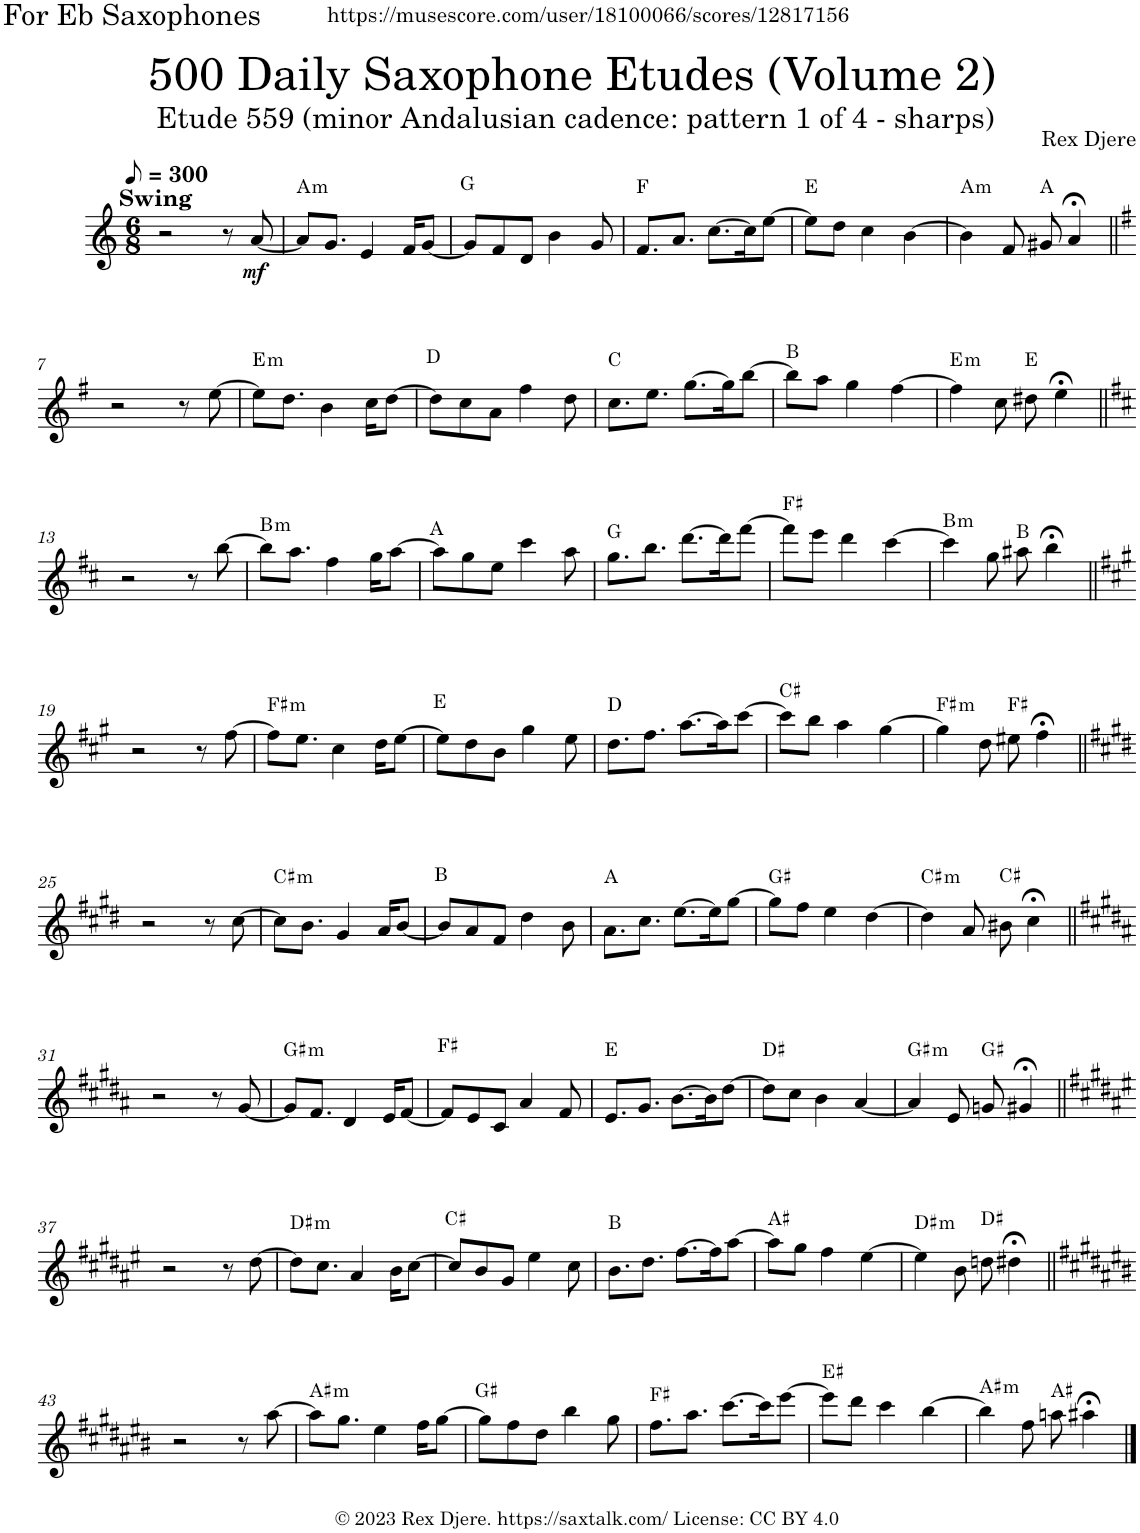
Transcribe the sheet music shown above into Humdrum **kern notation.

**kern	**dynam	**harte
*part1	*part1	*part1
*staff1	*staff1	*
*I"Alto Saxophone	*	*
*I'A. Sax.	*	*
*clefG2	*	*
*Trd5c9	*	*
*k[]	*	*
*M6/8	*	*
*MM150	*	*
=1	=1	=1
!LO:TX:a:B:t=Swing	!	!
2r	.	.
8r	.	.
!	!LO:DY:b	!
[8a/	mf	.
=2	=2	=2
!	!	!LO:H:kt=m
8a/L]	.	A:min
8.g/J	.	.
4e/	.	.
16f/KL	.	.
[8g/J	.	.
=3	=3	=3
!	!	!LO:H:n=1:kt=N.C.
8g/L]	.	N G:maj
8f/	.	.
8d/J	.	.
4b\	.	.
8g/	.	.
=4	=4	=4
8.f/L	.	F:maj
8.a/J	.	.
[8.cc\L	.	.
16cc\K]	.	.
[8ee\J	.	.
=5	=5	=5
8ee\L]	.	E:maj
8dd\J	.	.
4cc\	.	.
[4b\	.	.
=6	=6	=6
!	!	!LO:H:kt=m
4b\]	.	A:min
8f/	.	.
8g#X/	.	A:maj
4a;</	.	.
!!LO:LB:g=z
=7||	=7||	=7||
*k[f#]	*	*
2r	.	.
8r	.	.
[8ee\	.	.
=8	=8	=8
!	!	!LO:H:kt=m
8ee\L]	.	E:min
8.dd\J	.	.
4b\	.	.
16cc\KL	.	.
[8dd\J	.	.
=9	=9	=9
!	!	!LO:H:n=1:kt=N.C.
8dd\L]	.	N D:maj
8cc\	.	.
8a\J	.	.
4ff#\	.	.
8dd\	.	.
=10	=10	=10
8.cc\L	.	C:maj
8.ee\J	.	.
[8.gg\L	.	.
16gg\K]	.	.
[8bb\J	.	.
=11	=11	=11
8bb\L]	.	B:maj
8aa\J	.	.
4gg\	.	.
[4ff#\	.	.
=12	=12	=12
!	!	!LO:H:kt=m
4ff#\]	.	E:min
8cc\	.	.
8dd#X\	.	E:maj
4ee;<\	.	.
!!LO:LB:g=z
=13||	=13||	=13||
*k[f#c#]	*	*
2r	.	.
8r	.	.
[8bb\	.	.
=14	=14	=14
!	!	!LO:H:kt=m
8bb\L]	.	B:min
8.aa\J	.	.
4ff#\	.	.
16gg\KL	.	.
[8aa\J	.	.
=15	=15	=15
!	!	!LO:H:n=1:kt=N.C.
8aa\L]	.	N A:maj
8gg\	.	.
8ee\J	.	.
4ccc#\	.	.
8aa\	.	.
=16	=16	=16
8.gg\L	.	G:maj
8.bb\J	.	.
[8.ddd\L	.	.
16ddd\K]	.	.
[8fff#\J	.	.
=17	=17	=17
8fff#\L]	.	F#:maj
8eee\J	.	.
4ddd\	.	.
[4ccc#\	.	.
=18	=18	=18
!	!	!LO:H:kt=m
4ccc#\]	.	B:min
8gg\	.	.
8aa#X\	.	B:maj
4bb;<\	.	.
!!LO:LB:g=z
=19||	=19||	=19||
*k[f#c#g#]	*	*
2r	.	.
8r	.	.
[8ff#\	.	.
=20	=20	=20
!	!	!LO:H:kt=m
8ff#\L]	.	F#:min
8.ee\J	.	.
4cc#\	.	.
16dd\KL	.	.
[8ee\J	.	.
=21	=21	=21
!	!	!LO:H:n=1:kt=N.C.
8ee\L]	.	N E:maj
8dd\	.	.
8b\J	.	.
4gg#\	.	.
8ee\	.	.
=22	=22	=22
8.dd\L	.	D:maj
8.ff#\J	.	.
[8.aa\L	.	.
16aa\K]	.	.
[8ccc#\J	.	.
=23	=23	=23
8ccc#\L]	.	C#:maj
8bb\J	.	.
4aa\	.	.
[4gg#\	.	.
=24	=24	=24
!	!	!LO:H:kt=m
4gg#\]	.	F#:min
8dd\	.	.
8ee#X\	.	F#:maj
4ff#;<\	.	.
!!LO:LB:g=z
=25||	=25||	=25||
*k[f#c#g#d#]	*	*
2r	.	.
8r	.	.
[8cc#\	.	.
=26	=26	=26
!	!	!LO:H:kt=m
8cc#\L]	.	C#:min
8.b\J	.	.
4g#/	.	.
16a/KL	.	.
[8b/J	.	.
=27	=27	=27
!	!	!LO:H:n=1:kt=N.C.
8b/L]	.	N B:maj
8a/	.	.
8f#/J	.	.
4dd#\	.	.
8b\	.	.
=28	=28	=28
8.a\L	.	A:maj
8.cc#\J	.	.
[8.ee\L	.	.
16ee\K]	.	.
[8gg#\J	.	.
=29	=29	=29
8gg#\L]	.	G#:maj
8ff#\J	.	.
4ee\	.	.
[4dd#\	.	.
=30	=30	=30
!	!	!LO:H:kt=m
4dd#\]	.	C#:min
8a/	.	.
8b#X\	.	C#:maj
4cc#;<\	.	.
!!LO:LB:g=z
=31||	=31||	=31||
*k[f#c#g#d#a#]	*	*
2r	.	.
8r	.	.
[8g#/	.	.
=32	=32	=32
!	!	!LO:H:kt=m
8g#/L]	.	G#:min
8.f#/J	.	.
4d#/	.	.
16e/KL	.	.
[8f#/J	.	.
=33	=33	=33
!	!	!LO:H:n=1:kt=N.C.
8f#/L]	.	N F#:maj
8e/	.	.
8c#/J	.	.
4a#/	.	.
8f#/	.	.
=34	=34	=34
8.e/L	.	E:maj
8.g#/J	.	.
[8.b\L	.	.
16b\K]	.	.
[8dd#\J	.	.
=35	=35	=35
8dd#\L]	.	D#:maj
8cc#\J	.	.
4b\	.	.
[4a#/	.	.
=36	=36	=36
!	!	!LO:H:kt=m
4a#/]	.	G#:min
8e/	.	.
8gn/	.	G#:maj
4g#X;</	.	.
!!LO:LB:g=z
=37||	=37||	=37||
*k[f#c#g#d#a#e#]	*	*
2r	.	.
8r	.	.
[8dd#\	.	.
=38	=38	=38
!	!	!LO:H:kt=m
8dd#\L]	.	D#:min
8.cc#\J	.	.
4a#/	.	.
16b\KL	.	.
[8cc#\J	.	.
=39	=39	=39
!	!	!LO:H:n=1:kt=N.C.
8cc#/L]	.	N C#:maj
8b/	.	.
8g#/J	.	.
4ee#\	.	.
8cc#\	.	.
=40	=40	=40
8.b\L	.	B:maj
8.dd#\J	.	.
[8.ff#\L	.	.
16ff#\K]	.	.
[8aa#\J	.	.
=41	=41	=41
8aa#\L]	.	A#:maj
8gg#\J	.	.
4ff#\	.	.
[4ee#\	.	.
=42	=42	=42
!	!	!LO:H:kt=m
4ee#\]	.	D#:min
8b\	.	.
8ddn\	.	D#:maj
4dd#X;<\	.	.
!!LO:LB:g=z
=43||	=43||	=43||
*k[f#c#g#d#a#e#b#]	*	*
2r	.	.
8r	.	.
[8aa#\	.	.
=44	=44	=44
!	!	!LO:H:kt=m
8aa#\L]	.	A#:min
8.gg#\J	.	.
4ee#\	.	.
16ff#\KL	.	.
[8gg#\J	.	.
=45	=45	=45
!	!	!LO:H:n=1:kt=N.C.
8gg#\L]	.	N G#:maj
8ff#\	.	.
8dd#\J	.	.
4bb#\	.	.
8gg#\	.	.
=46	=46	=46
8.ff#\L	.	F#:maj
8.aa#\J	.	.
[8.ccc#\L	.	.
16ccc#\K]	.	.
[8eee#\J	.	.
=47	=47	=47
8eee#\L]	.	E#:maj
8ddd#\J	.	.
4ccc#\	.	.
[4bb#\	.	.
=48	=48	=48
!	!	!LO:H:kt=m
4bb#\]	.	A#:min
8ff#\	.	.
8aan\	.	A#:maj
4aa#X;<\	.	.
==	==	==
*-	*-	*-
